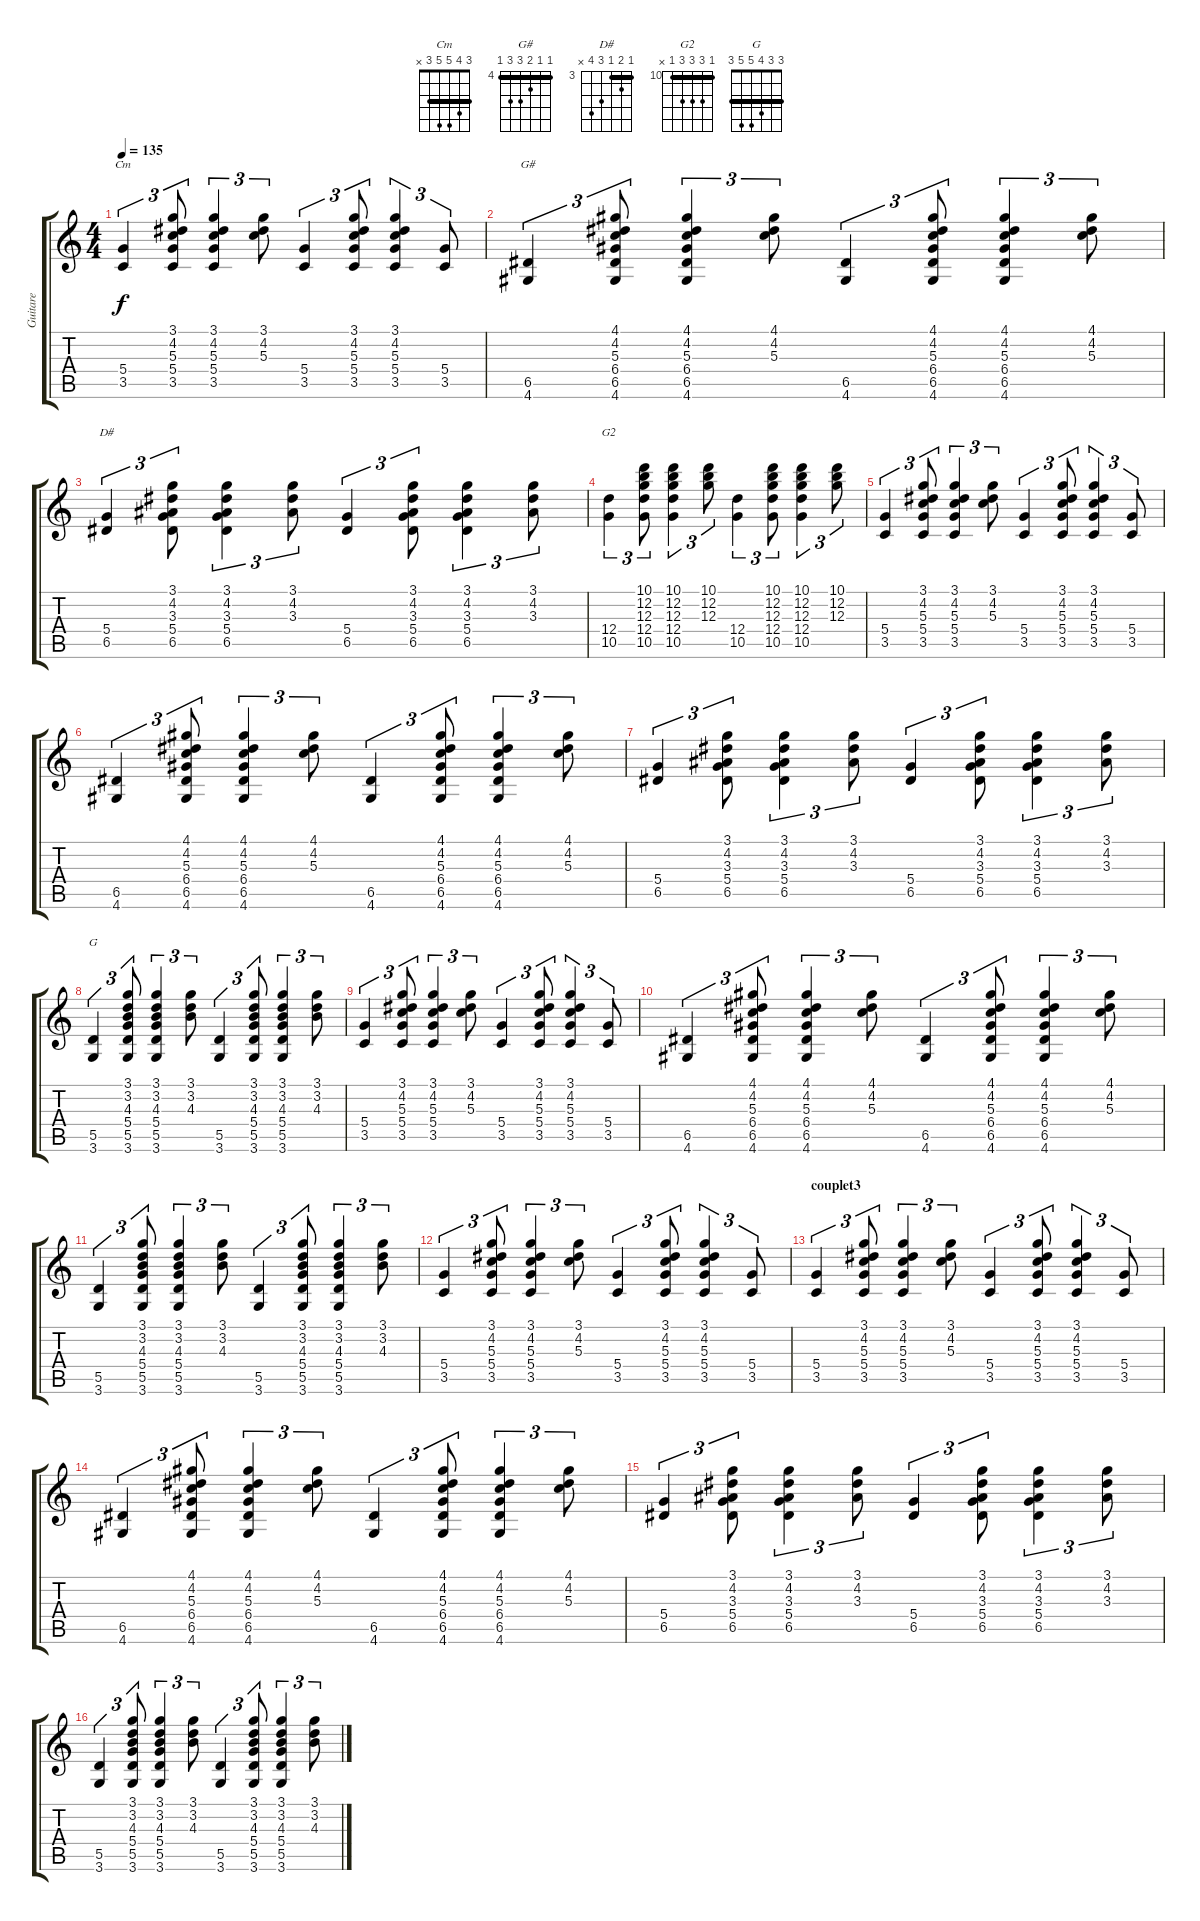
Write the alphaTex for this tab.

\track ("Guitare" "Guitare") {instrument electricguitarclean}
\staff {score tabs}
\tuning (E4 B3 G3 D3 A2 E2) {hide}
\chord ("Cm" 3 4 5 5 3 x) {barre 3}
\chord ("G#" 4 4 5 6 6 4) {firstfret 4 barre 4}
\chord ("D#" 3 4 3 5 6 x) {firstfret 3 barre 3}
\chord ("G2" 10 12 12 12 10 x) {firstfret 10 barre 10}
\chord ("G" 3 3 4 5 5 3) {barre 3}
\ts (4 4)
\tempo 135
\clef g2
\ks c
(5.4 3.5).4{tu (3 2) ch "Cm" dy f volume 11} (3.1 4.2 5.3 5.4 3.5).8{tu (3 2)} (3.1 4.2 5.3 5.4 3.5).4{tu (3 2)} (3.1 4.2 5.3).8{tu (3 2)} (5.4 3.5).4{tu (3 2)} (3.1 4.2 5.3 5.4 3.5).8{tu (3 2)} (3.1 4.2 5.3 5.4 3.5).4{tu (3 2)} (5.4 3.5).8{tu (3 2)} |
(6.5 4.6).4{tu (3 2) ch "G#"} (4.1 4.2 5.3 6.4 6.5 4.6).8{tu (3 2)} (4.1 4.2 5.3 6.4 6.5 4.6).4{tu (3 2)} (4.1 4.2 5.3).8{tu (3 2)} (6.5 4.6).4{tu (3 2)} (4.1 4.2 5.3 6.4 6.5 4.6).8{tu (3 2)} (4.1 4.2 5.3 6.4 6.5 4.6).4{tu (3 2)} (4.1 4.2 5.3).8{tu (3 2)} |
(5.4 6.5).4{tu (3 2) ch "D#"} (3.1 4.2 3.3 5.4 6.5).8{tu (3 2)} (3.1 4.2 3.3 5.4 6.5).4{tu (3 2)} (3.1 4.2 3.3).8{tu (3 2)} (5.4 6.5).4{tu (3 2)} (3.1 4.2 3.3 5.4 6.5).8{tu (3 2)} (3.1 4.2 3.3 5.4 6.5).4{tu (3 2)} (3.1 4.2 3.3).8{tu (3 2)} |
(12.4 10.5).4{tu (3 2) ch "G2"} (10.1 12.2 12.3 12.4 10.5).8{tu (3 2)} (10.1 12.2 12.3 12.4 10.5).4{tu (3 2)} (10.1 12.2 12.3).8{tu (3 2)} (12.4 10.5).4{tu (3 2)} (10.1 12.2 12.3 12.4 10.5).8{tu (3 2)} (10.1 12.2 12.3 12.4 10.5).4{tu (3 2)} (10.1 12.2 12.3).8{tu (3 2)} |
(5.4 3.5).4{tu (3 2)} (3.1 4.2 5.3 5.4 3.5).8{tu (3 2)} (3.1 4.2 5.3 5.4 3.5).4{tu (3 2)} (3.1 4.2 5.3).8{tu (3 2)} (5.4 3.5).4{tu (3 2)} (3.1 4.2 5.3 5.4 3.5).8{tu (3 2)} (3.1 4.2 5.3 5.4 3.5).4{tu (3 2)} (5.4 3.5).8{tu (3 2)} |
(6.5 4.6).4{tu (3 2)} (4.1 4.2 5.3 6.4 6.5 4.6).8{tu (3 2)} (4.1 4.2 5.3 6.4 6.5 4.6).4{tu (3 2)} (4.1 4.2 5.3).8{tu (3 2)} (6.5 4.6).4{tu (3 2)} (4.1 4.2 5.3 6.4 6.5 4.6).8{tu (3 2)} (4.1 4.2 5.3 6.4 6.5 4.6).4{tu (3 2)} (4.1 4.2 5.3).8{tu (3 2)} |
(5.4 6.5).4{tu (3 2)} (3.1 4.2 3.3 5.4 6.5).8{tu (3 2)} (3.1 4.2 3.3 5.4 6.5).4{tu (3 2)} (3.1 4.2 3.3).8{tu (3 2)} (5.4 6.5).4{tu (3 2)} (3.1 4.2 3.3 5.4 6.5).8{tu (3 2)} (3.1 4.2 3.3 5.4 6.5).4{tu (3 2)} (3.1 4.2 3.3).8{tu (3 2)} |
(5.5 3.6).4{tu (3 2) ch "G"} (3.1 3.2 4.3 5.4 5.5 3.6).8{tu (3 2)} (3.1 3.2 4.3 5.4 5.5 3.6).4{tu (3 2)} (3.1 3.2 4.3).8{tu (3 2)} (5.5 3.6).4{tu (3 2)} (3.1 3.2 4.3 5.4 5.5 3.6).8{tu (3 2)} (3.1 3.2 4.3 5.4 5.5 3.6).4{tu (3 2)} (3.1 3.2 4.3).8{tu (3 2)} |
(5.4 3.5).4{tu (3 2)} (3.1 4.2 5.3 5.4 3.5).8{tu (3 2)} (3.1 4.2 5.3 5.4 3.5).4{tu (3 2)} (3.1 4.2 5.3).8{tu (3 2)} (5.4 3.5).4{tu (3 2)} (3.1 4.2 5.3 5.4 3.5).8{tu (3 2)} (3.1 4.2 5.3 5.4 3.5).4{tu (3 2)} (5.4 3.5).8{tu (3 2)} |
(6.5 4.6).4{tu (3 2)} (4.1 4.2 5.3 6.4 6.5 4.6).8{tu (3 2)} (4.1 4.2 5.3 6.4 6.5 4.6).4{tu (3 2)} (4.1 4.2 5.3).8{tu (3 2)} (6.5 4.6).4{tu (3 2)} (4.1 4.2 5.3 6.4 6.5 4.6).8{tu (3 2)} (4.1 4.2 5.3 6.4 6.5 4.6).4{tu (3 2)} (4.1 4.2 5.3).8{tu (3 2)} |
(5.5 3.6).4{tu (3 2)} (3.1 3.2 4.3 5.4 5.5 3.6).8{tu (3 2)} (3.1 3.2 4.3 5.4 5.5 3.6).4{tu (3 2)} (3.1 3.2 4.3).8{tu (3 2)} (5.5 3.6).4{tu (3 2)} (3.1 3.2 4.3 5.4 5.5 3.6).8{tu (3 2)} (3.1 3.2 4.3 5.4 5.5 3.6).4{tu (3 2)} (3.1 3.2 4.3).8{tu (3 2)} |
(5.4 3.5).4{tu (3 2)} (3.1 4.2 5.3 5.4 3.5).8{tu (3 2)} (3.1 4.2 5.3 5.4 3.5).4{tu (3 2)} (3.1 4.2 5.3).8{tu (3 2)} (5.4 3.5).4{tu (3 2)} (3.1 4.2 5.3 5.4 3.5).8{tu (3 2)} (3.1 4.2 5.3 5.4 3.5).4{tu (3 2)} (5.4 3.5).8{tu (3 2)} |
\section ("" "couplet3")
(5.4 3.5).4{tu (3 2) volume 11} (3.1 4.2 5.3 5.4 3.5).8{tu (3 2)} (3.1 4.2 5.3 5.4 3.5).4{tu (3 2)} (3.1 4.2 5.3).8{tu (3 2)} (5.4 3.5).4{tu (3 2)} (3.1 4.2 5.3 5.4 3.5).8{tu (3 2)} (3.1 4.2 5.3 5.4 3.5).4{tu (3 2)} (5.4 3.5).8{tu (3 2)} |
(6.5 4.6).4{tu (3 2)} (4.1 4.2 5.3 6.4 6.5 4.6).8{tu (3 2)} (4.1 4.2 5.3 6.4 6.5 4.6).4{tu (3 2)} (4.1 4.2 5.3).8{tu (3 2)} (6.5 4.6).4{tu (3 2)} (4.1 4.2 5.3 6.4 6.5 4.6).8{tu (3 2)} (4.1 4.2 5.3 6.4 6.5 4.6).4{tu (3 2)} (4.1 4.2 5.3).8{tu (3 2)} |
(5.4 6.5).4{tu (3 2)} (3.1 4.2 3.3 5.4 6.5).8{tu (3 2)} (3.1 4.2 3.3 5.4 6.5).4{tu (3 2)} (3.1 4.2 3.3).8{tu (3 2)} (5.4 6.5).4{tu (3 2)} (3.1 4.2 3.3 5.4 6.5).8{tu (3 2)} (3.1 4.2 3.3 5.4 6.5).4{tu (3 2)} (3.1 4.2 3.3).8{tu (3 2)} |
(5.5 3.6).4{tu (3 2)} (3.1 3.2 4.3 5.4 5.5 3.6).8{tu (3 2)} (3.1 3.2 4.3 5.4 5.5 3.6).4{tu (3 2)} (3.1 3.2 4.3).8{tu (3 2)} (5.5 3.6).4{tu (3 2)} (3.1 3.2 4.3 5.4 5.5 3.6).8{tu (3 2)} (3.1 3.2 4.3 5.4 5.5 3.6).4{tu (3 2)} (3.1 3.2 4.3).8{tu (3 2)}
